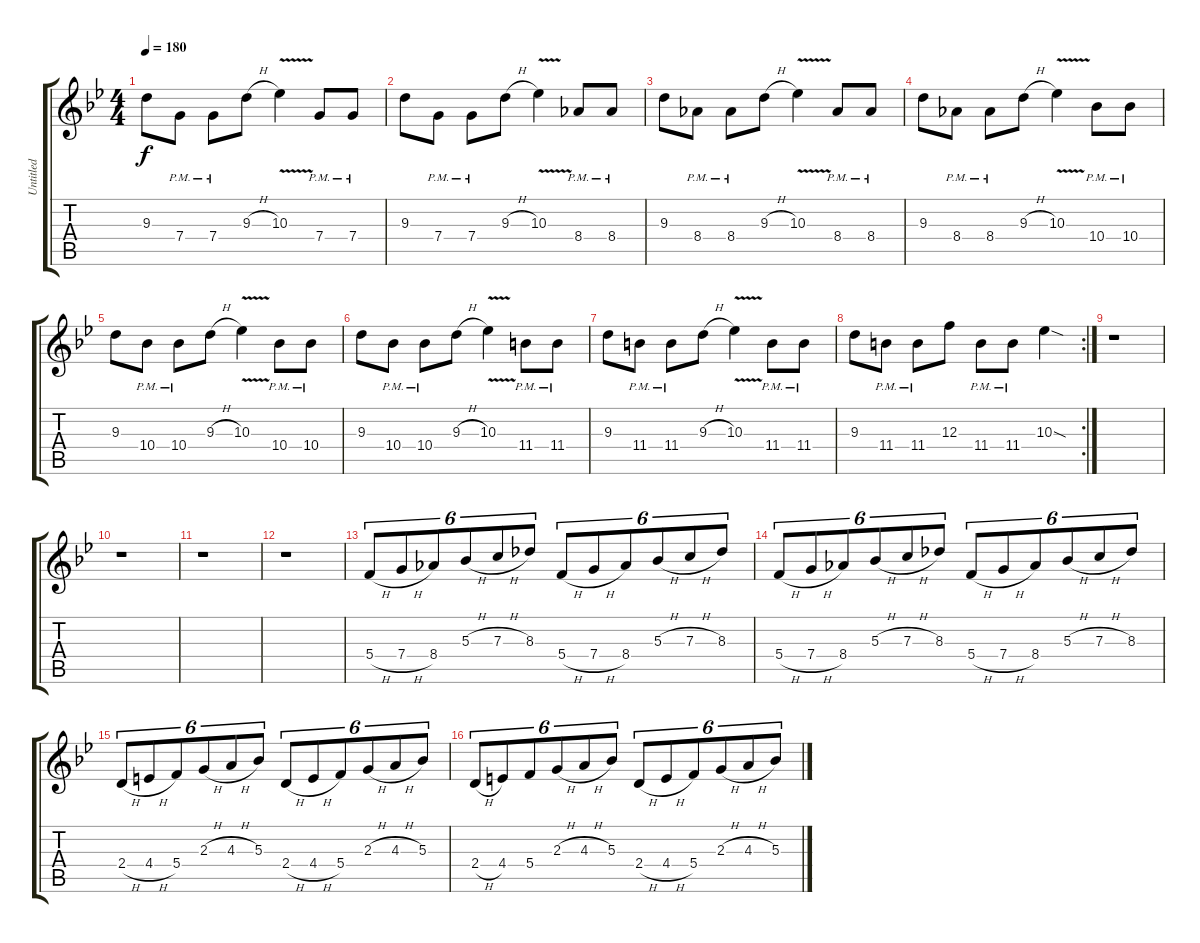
\track ("Untitled" "Untitled") {instrument distortionguitar}
\staff {score tabs}
\tuning (D4 A3 F3 C3 G2 C2) {hide}
\ts (4 4)
\tempo 180
\clef g2
\ks bb
9.3.8{dy f} 7.4{pm}.8 7.4{pm}.8 9.3{h}.8 10.3{v}.4 7.4{pm}.8 7.4{pm}.8 |
9.3.8 7.4{pm}.8 7.4{pm}.8 9.3{h}.8 10.3{v}.4 8.4{pm}.8 8.4{pm}.8 |
9.3.8 8.4{pm}.8 8.4{pm}.8 9.3{h}.8 10.3{v}.4 8.4{pm}.8 8.4{pm}.8 |
9.3.8 8.4{pm}.8 8.4{pm}.8 9.3{h}.8 10.3{v}.4 10.4{pm}.8 10.4{pm}.8 |
9.3.8 10.4{pm}.8 10.4{pm}.8 9.3{h}.8 10.3{v}.4 10.4{pm}.8 10.4{pm}.8 |
9.3.8 10.4{pm}.8 10.4{pm}.8 9.3{h}.8 10.3{v}.4 11.4{pm}.8 11.4{pm}.8 |
9.3.8 11.4{pm}.8 11.4{pm}.8 9.3{h}.8 10.3{v}.4 11.4{pm}.8 11.4{pm}.8 |
\rc 2
9.3.8 11.4{pm}.8 11.4{pm}.8 12.3.8 11.4{pm}.8 11.4{pm}.8 10.3{sod}.4 |
r.1 |
r.1 |
r.1 |
r.1 |
5.4{h}.8{tu (6 4)} 7.4{h}.8{tu (6 4)} 8.4.8{tu (6 4)} 5.3{h}.8{tu (6 4)} 7.3{h}.8{tu (6 4)} 8.3.8{tu (6 4)} 5.4{h}.8{tu (6 4)} 7.4{h}.8{tu (6 4)} 8.4.8{tu (6 4)} 5.3{h}.8{tu (6 4)} 7.3{h}.8{tu (6 4)} 8.3.8{tu (6 4)} |
5.4{h}.8{tu (6 4)} 7.4{h}.8{tu (6 4)} 8.4.8{tu (6 4)} 5.3{h}.8{tu (6 4)} 7.3{h}.8{tu (6 4)} 8.3.8{tu (6 4)} 5.4{h}.8{tu (6 4)} 7.4{h}.8{tu (6 4)} 8.4.8{tu (6 4)} 5.3{h}.8{tu (6 4)} 7.3{h}.8{tu (6 4)} 8.3.8{tu (6 4)} |
2.4{h}.8{tu (6 4)} 4.4{h}.8{tu (6 4)} 5.4.8{tu (6 4)} 2.3{h}.8{tu (6 4)} 4.3{h}.8{tu (6 4)} 5.3.8{tu (6 4)} 2.4{h}.8{tu (6 4)} 4.4{h}.8{tu (6 4)} 5.4.8{tu (6 4)} 2.3{h}.8{tu (6 4)} 4.3{h}.8{tu (6 4)} 5.3.8{tu (6 4)} |
2.4{h}.8{tu (6 4)} 4.4.8{tu (6 4)} 5.4.8{tu (6 4)} 2.3{h}.8{tu (6 4)} 4.3{h}.8{tu (6 4)} 5.3.8{tu (6 4)} 2.4{h}.8{tu (6 4)} 4.4{h}.8{tu (6 4)} 5.4.8{tu (6 4)} 2.3{h}.8{tu (6 4)} 4.3{h}.8{tu (6 4)} 5.3.8{tu (6 4)}
